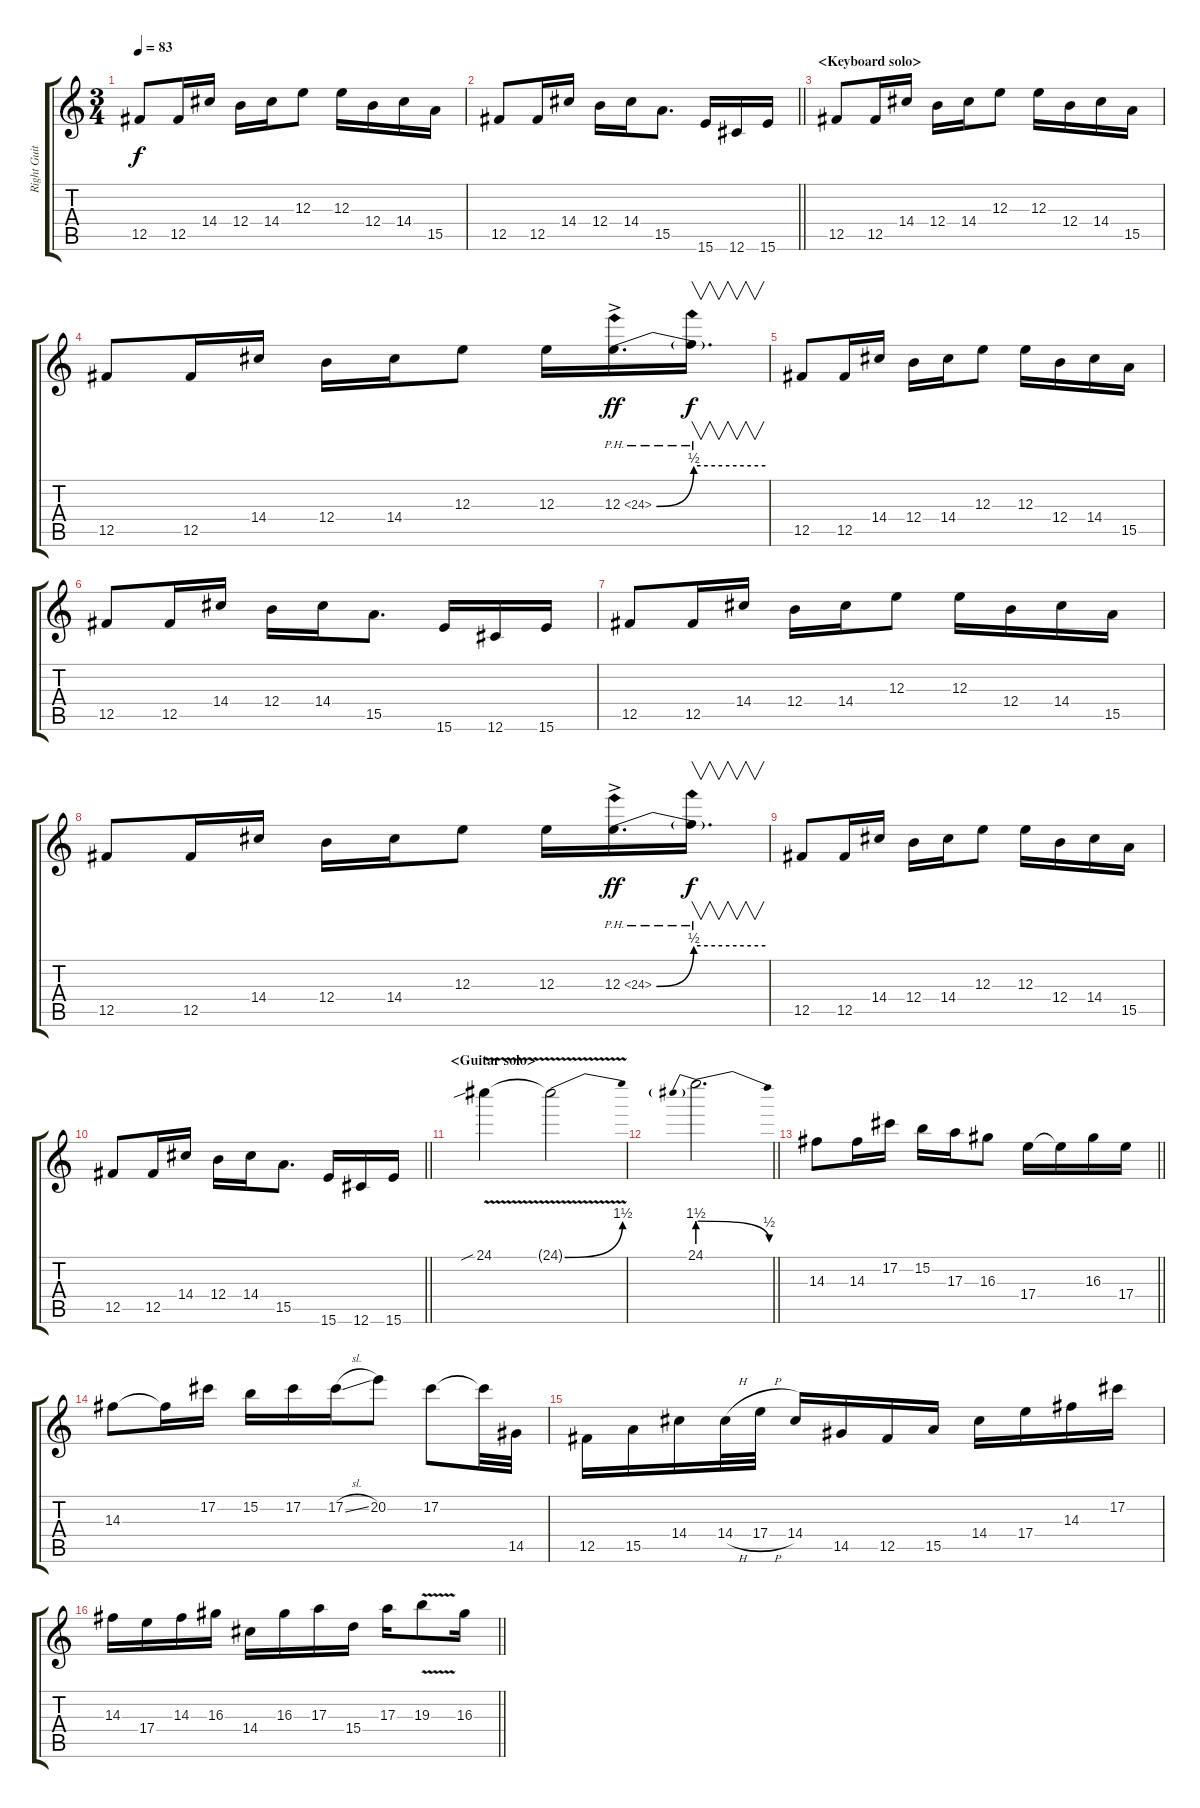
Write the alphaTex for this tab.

\track ("Right Guitar (lead)" "Right Guit") {instrument overdrivenguitar}
\staff {score tabs}
\tuning (Db4 Ab3 E3 B2 Gb2 Db2) {hide}
\ts (3 4)
\tempo 83
\clef g2
\ks c
12.5.8{dy f} 12.5.16 14.4.16 12.4.16 14.4.16 12.3.8 12.3.16 12.4.16 14.4.16 15.5.16 |
\barLineRight lightlight
12.5.8 12.5.16 14.4.16 12.4.16 14.4.16 15.5.8{d} 15.6.16 12.6.16 15.6.16 |
\section ("" "<Keyboard solo>")
12.5.8 12.5.16 14.4.16 12.4.16 14.4.16 12.3.8 12.3.16 12.4.16 14.4.16 15.5.16 |
12.5.8 12.5.16 14.4.16 12.4.16 14.4.16 12.3.8 12.3.16 12.3{be (bend 0 0 60 2) ph 12 ac}.16{d dy ff} 12.3{be (hold 0 2 60 2) ph 12 t}.16{v d dy f} |
12.5.8 12.5.16 14.4.16 12.4.16 14.4.16 12.3.8 12.3.16 12.4.16 14.4.16 15.5.16 |
12.5.8 12.5.16 14.4.16 12.4.16 14.4.16 15.5.8{d} 15.6.16 12.6.16 15.6.16 |
12.5.8 12.5.16 14.4.16 12.4.16 14.4.16 12.3.8 12.3.16 12.4.16 14.4.16 15.5.16 |
12.5.8 12.5.16 14.4.16 12.4.16 14.4.16 12.3.8 12.3.16 12.3{be (bend 0 0 60 2) ph 12 ac}.16{d dy ff} 12.3{be (hold 0 2 60 2) ph 12 t}.16{v d dy f} |
12.5.8 12.5.16 14.4.16 12.4.16 14.4.16 12.3.8 12.3.16 12.4.16 14.4.16 15.5.16 |
\barLineRight lightlight
12.5.8 12.5.16 14.4.16 12.4.16 14.4.16 15.5.8{d} 15.6.16 12.6.16 15.6.16 |
\section ("" "<Guitar solo>")
24.1{v sib}.4 24.1{be (bend 0 0 60 6) v t}.2 |
\barLineRight lightlight
24.1{be (prebendrelease 0 6 60 2)}.2{d} |
\barLineRight lightlight
14.3.8 14.3.16 17.2.16 15.2.16 17.3.16 16.3.8 17.4.16 17.4{t}.16 16.3.16 17.4.16 |
14.3.8 14.3{t}.16 17.2.16 15.2.16 17.2.16 17.2{sl}.16 20.2.8 17.2.8 17.2{t}.32 14.5.32 |
12.5.16 15.5.16 14.4.16 14.4{h}.32 17.4{h}.32 14.4.16 14.5.16 12.5.16 15.5.16 14.4.16 17.4.16 14.3.16 17.2.16 |
\barLineRight lightlight
14.3.16 17.4.16 14.3.16 16.3.16 14.4.16 16.3.16 17.3.16 15.4.16 17.3.16 19.3{v}.8 16.3.16
